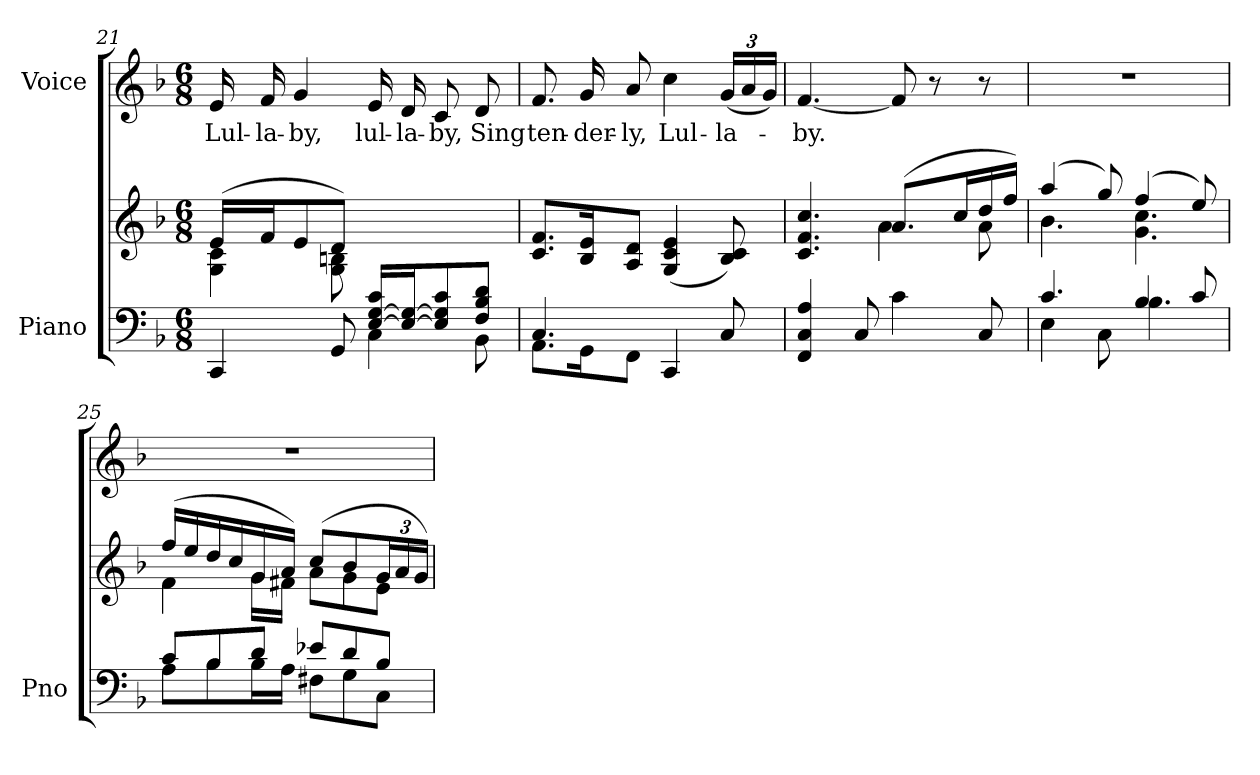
**kern	**kern	**kern	**text
*part2	*part2	*part1	*part1
*staff3	*staff2	*staff1	*staff1
*I"Piano	*	*I"Voice	*
*I'Pno	*	*	*
*clefF4	*clefG2	*clefG2	*
*k[b-]	*k[b-]	*k[b-]	*
*M6/8	*M6/8	*M6/8	*
=21	=21	=21	=21
*^	*^	*	*
!	!	!	!	!	!LO:LY:b
4.ryy	4CC/	(16e/LL	4G\ 4c\	16e/	Lul-
!	!	!	!	!	!LO:LY:b
.	.	16f/J	.	16f/	-la-
!	!	!	!	!	!LO:LY:b
.	.	8e/	.	4g/	-by,
.	8GG/	8d/J)	8G\ 8Bn\	.	.
!	!	!	!	!	!LO:LY:b
[>16E/ [16G/ 16c/LL	4C\	4.ryy	4.ryy	16e/	lul-
!	!	!	!	!	!LO:LY:b
16E/_ 16G/_J	.	.	.	16d/	-la-
!	!	!	!	!	!LO:LY:b
8E/] 8G/] 8c/	.	.	.	8c/	-by,
!	!	!	!	!	!LO:LY:b
8F/ 8B-/ 8d/J	8BB-\	.	.	8d/	Sing
*	*	*v	*v	*	*
!!LO:LB:g=z
=22	=22	=22	=22	=22
!	!	!	!	!LO:LY:b
4.C/	8.AA\L	8.c/ 8.f/L	8.f/	ten-
!	!	!	!	!LO:LY:b
.	16GG\K	16B-/ 16e/K	16g/	-der-
!	!	!	!	!LO:LY:b
.	8FF\J	8A/ 8d/J	8a/	-ly,
!	!	!	!	!LO:LY:b
4CC/	4.ryy	(>4G/ 4c/ 4e/	4cc\	Lul-
*	*	*	*Xbrackettup	*
!	!	!	!	!LO:LY:b
8C/	.	8B-/ 8c/)	(>24g/LL	-la-
.	.	.	24a/	.
.	.	.	24g/JJ)	.
*v	*v	*	*	*
=23	=23	=23	=23
*	*^	*	*
!	!	!	!	!LO:LY:b
4FF/ 4C/ 4A/	4.c/ 4.f/ 4.cc/	4.ryy	[4.f/	-by.
8C/	.	.	.	.
!	!LO:N:head=solid	!LO:N:head=solid	!	!
4c\	(8.a/L	4a\	8f/]	.
.	.	.	8r	.
.	16cc/L	.	.	.
8C/	16dd/	8a\	8r	.
.	16ff/JJ)	.	.	.
=24	=24	=24	=24	=24
*^	*	*	*	*
4.c/	4E\	(4aa/	4.b-\	2.r	.
.	8C\	8gg/)	.	.	.
!	!LO:N:head=solid	!	!	!	!
4B-/	4.B-\	(4ff/	4.g\ 4.cc\	.	.
8c/	.	8ee/)	.	.	.
!!LO:LB:g=z
=25	=25	=25	=25	=25	=25
8c/L	8A\L	(16ff/LL	4f\	2.r	.
.	.	16ee/	.	.	.
8B-/	8B-\	16dd/	.	.	.
.	.	16cc/	.	.	.
8d/J	16B-\L	16g/	16g\LL	.	.
.	16A\JJ	16a/JJ)	16f#X\JJ	.	.
8e-X/L	8F#X\L	(8cc/L	8a\L	.	.
8d/	8G\	8b-/	8g\	.	.
*	*	*Xbrackettup	*	*	*
8B-/J	8C\J	24g/L	8e\J	.	.
.	.	24a/	.	.	.
.	.	24g/JJ)	.	.	.
*v	*v	*	*	*	*
*	*v	*v	*	*
=	=	=	=
*-	*-	*-	*-
